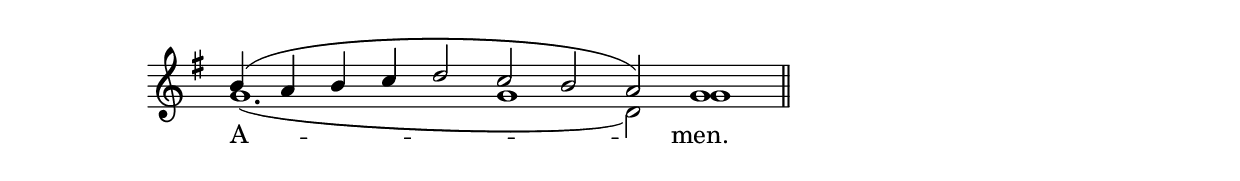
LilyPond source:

\version "2.24.4"




keyTime = { \key g \major}
cadenzaMeasure = {
  \cadenzaOff
  \partial 1024 s1024
  \cadenzaOn

}

SopMusic    = \relative { 
    \cadenzaOn
    b'4( a b c d2 c b a) g1 \cadenzaMeasure \section
}

BassMusic   = \relative {
    \cadenzaOn
    g'1.( g1 d2) g1 \cadenzaMeasure \section
}



VerseOne = \lyricmode {
    A -- men.
    }


\score {
    \new Staff <<
        \clef "treble"
        \new Voice = "Sop"  { \voiceOne \keyTime \SopMusic}
        \new Voice = "Bass" { \voiceTwo \BassMusic }
        \new Lyrics \lyricsto "Sop" { \VerseOne }
    >>

    \layout {
        \context {
            \Score
                \omit BarNumber
                \override SpacingSpanner.common-shortest-duration = #(ly:make-moment 1/16)

        }
        \context {
            \Staff
                \remove Time_signature_engraver
        }
        \context {
            \Lyrics
                \override LyricSpace.minimum-distance = #1.0
        }
    }
    \midi {
        \tempo 4 = 180
    }
}





